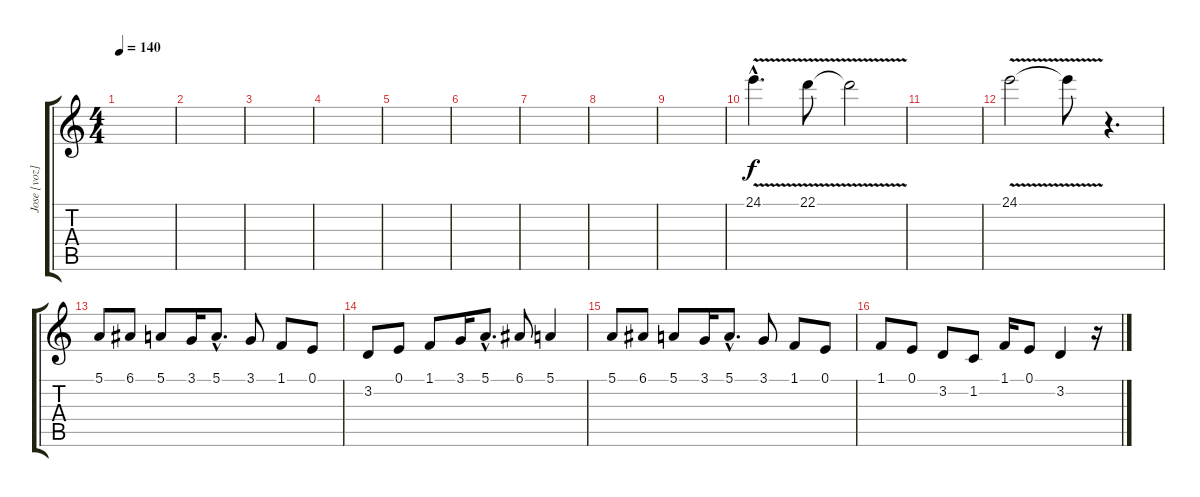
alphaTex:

\track ("Jose [voz]" "Jose [voz]") {instrument pad7halo}
\staff {score tabs}
\tuning (E4 B3 G3 D3 A2 E2) {hide}
\ts (4 4)
\tempo 140
\clef g2
\ks c
|
|
|
|
|
|
|
|
|
24.1{v hac}.4{d} 22.1{v}.8 22.1{t}.2 |
|
24.1{v}.2 24.1{t}.8 r.4{d} |
5.1.8 6.1.8 5.1.8 3.1.16 5.1{hac}.8{d} 3.1.8 1.1.8 0.1.8 |
3.2.8 0.1.8 1.1.8 3.1.16 5.1{hac}.8{d} 6.1.8 5.1.4 |
5.1.8 6.1.8 5.1.8 3.1.16 5.1{hac}.8{d} 3.1.8 1.1.8 0.1.8 |
1.1.8 0.1.8 3.2.8 1.2.8 1.1.16 0.1.8 3.2.4 r.16
